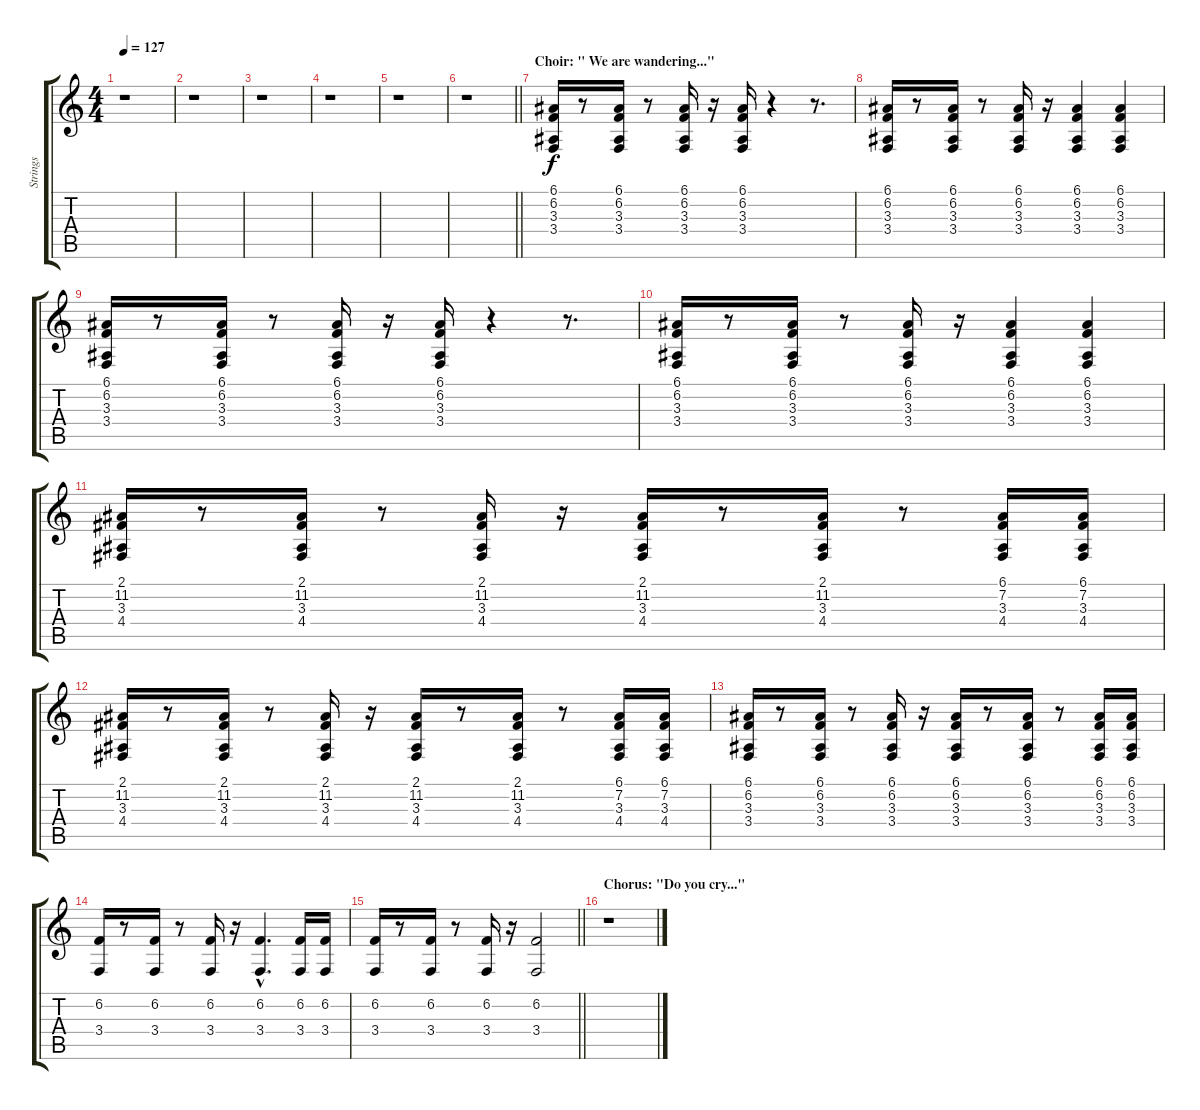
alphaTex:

\track ("Strings" "Strings") {instrument stringensemble2}
\staff {score tabs}
\tuning (E4 B3 G3 D3 A2 E2) {hide}
\ts (4 4)
\tempo 127
\clef g2
\ks c
r.1{dy f} |
r.1 |
r.1 |
r.1 |
r.1 |
\barLineRight lightlight
r.1 |
\section ("" "Choir: \" We are wandering...\"")
(6.1 6.2 3.3 3.4).16{volume 10 instrument stringensemble1} r.8 (6.1 6.2 3.3 3.4).16 r.8 (6.1 6.2 3.3 3.4).16 r.16 (6.1 6.2 3.3 3.4).16 r.4 r.8{d} |
(6.1 6.2 3.3 3.4).16 r.8 (6.1 6.2 3.3 3.4).16 r.8 (6.1 6.2 3.3 3.4).16 r.16 (6.1 6.2 3.3 3.4).4 (6.1 6.2 3.3 3.4).4 |
(6.1 6.2 3.3 3.4).16 r.8 (6.1 6.2 3.3 3.4).16 r.8 (6.1 6.2 3.3 3.4).16 r.16 (6.1 6.2 3.3 3.4).16 r.4 r.8{d} |
(6.1 6.2 3.3 3.4).16 r.8 (6.1 6.2 3.3 3.4).16 r.8 (6.1 6.2 3.3 3.4).16 r.16 (6.1 6.2 3.3 3.4).4 (6.1 6.2 3.3 3.4).4 |
(2.1 11.2 3.3 4.4).16 r.8 (2.1 11.2 3.3 4.4).16 r.8 (2.1 11.2 3.3 4.4).16 r.16 (2.1 11.2 3.3 4.4).16 r.8 (2.1 11.2 3.3 4.4).16 r.8 (6.1 7.2 3.3 4.4).16 (6.1 7.2 3.3 4.4).16 |
(2.1 11.2 3.3 4.4).16 r.8 (2.1 11.2 3.3 4.4).16 r.8 (2.1 11.2 3.3 4.4).16 r.16 (2.1 11.2 3.3 4.4).16 r.8 (2.1 11.2 3.3 4.4).16 r.8 (6.1 7.2 3.3 4.4).16 (6.1 7.2 3.3 4.4).16 |
(6.1 6.2 3.3 3.4).16 r.8 (6.1 6.2 3.3 3.4).16 r.8 (6.1 6.2 3.3 3.4).16 r.16 (6.1 6.2 3.3 3.4).16 r.8 (6.1 6.2 3.3 3.4).16 r.8 (6.1 6.2 3.3 3.4).16 (6.1 6.2 3.3 3.4).16 |
(6.2 3.4).16 r.8 (6.2 3.4).16 r.8 (6.2 3.4).16 r.16 (6.2{hac} 3.4{hac}).4{d} (6.2 3.4).16 (6.2 3.4).16 |
\barLineRight lightlight
(6.2 3.4).16 r.8 (6.2 3.4).16 r.8 (6.2 3.4).16 r.16 (6.2 3.4).2 |
\section ("" "Chorus: \"Do you cry...\"")
r.1
